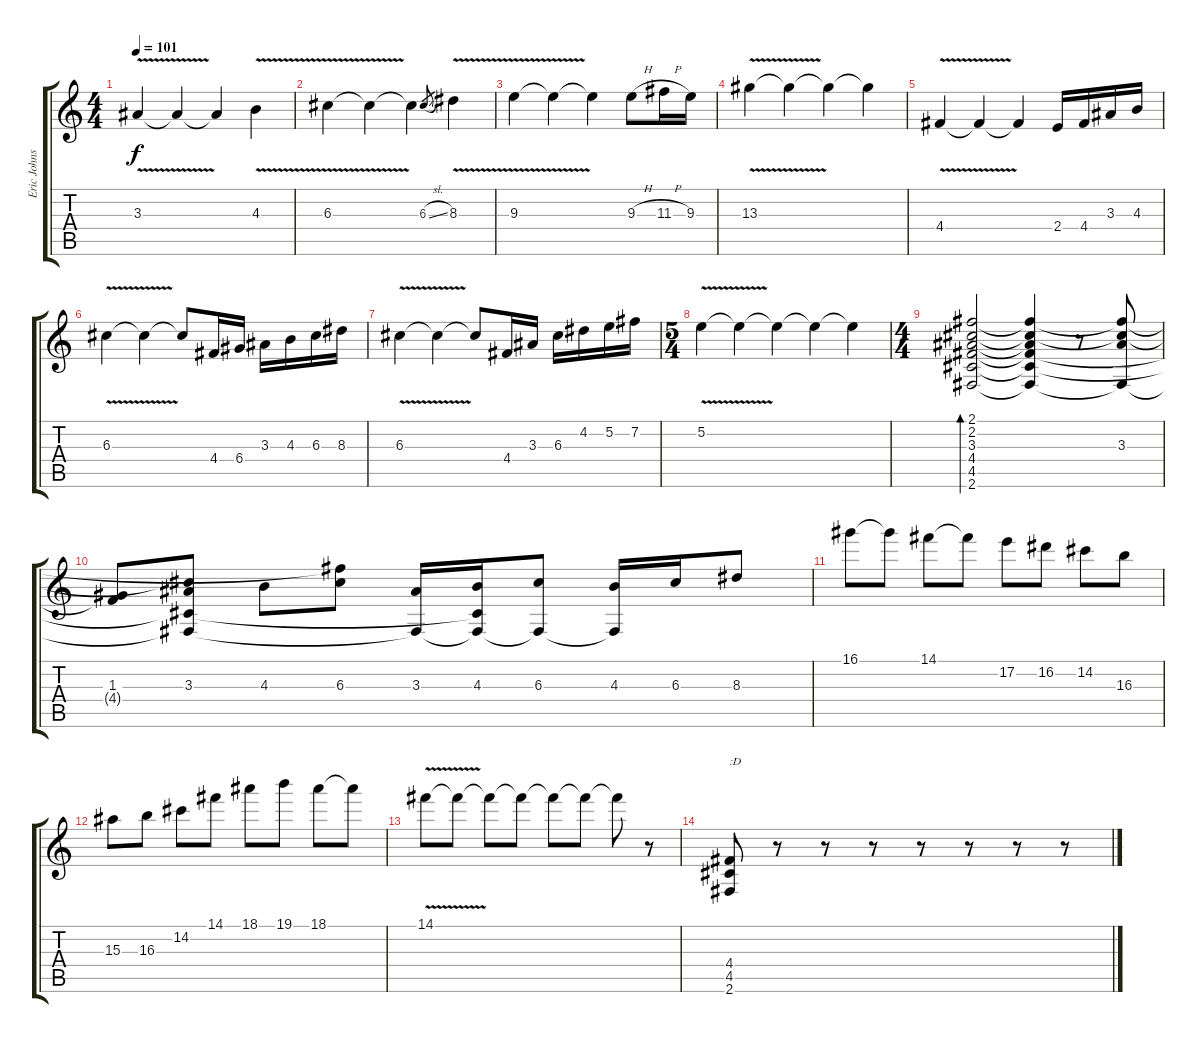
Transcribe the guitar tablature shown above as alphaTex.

\track ("Eric Johnson" "Eric Johns") {instrument overdrivenguitar}
\staff {score tabs}
\tuning (E4 B3 G3 D3 A2 E2) {hide}
\ts (4 4)
\tempo 101
\clef g2
\ks c
3.3{v}.4{dy f} 3.3{t}.4 3.3{t}.4 4.3{v}.4 |
6.3{v}.4 6.3{t}.4 6.3{t}.4 6.3{sl}.8{gr} 8.3{v}.4 |
9.3{v}.4 9.3{t}.4 9.3{t}.4 9.3{h}.8 11.3{h}.16 9.3.16 |
13.3{v}.4 13.3{t}.4 13.3{t}.4 13.3{t}.4 |
4.4{v}.4 4.4{t}.4 4.4{t}.4 2.4.16 4.4.16 3.3.16 4.3.16 |
6.3{v}.4 6.3{t}.4 6.3{t}.8 4.4.16 6.4.16 3.3.16 4.3.16 6.3.16 8.3.16 |
6.3{v}.4 6.3{t}.4 6.3{t}.8 4.4.16 3.3.16 6.3.16 4.2.16 5.2.16 7.2.16 |
\ts (5 4)
5.2{v}.4 5.2{t}.4 5.2{t}.4 5.2{t}.4 5.2{t}.4 |
\ts (4 4)
(2.1 2.2 3.3 4.4 4.5 2.6).2{bd 240} (2.1{t} 2.2{t} 3.3{t} 4.4{t} 4.5{t} 2.6{t}).4 r.8 (2.1{t} 2.2{t} 3.3 2.6{t}).8 |
(1.3 4.4{t}).8 (2.2{t} 3.3 4.5{t} 2.6{t}).8 4.3.8 (2.1{t} 6.3).8 (3.3 2.6{t}).16 (4.3 4.5{t} 2.6{t}).16 (6.3 2.6{t}).8 (4.3 2.6{t}).16 6.3.16 8.3.8 |
16.1.8 16.1{t}.8 14.1.8 14.1{t}.8 17.2.8 16.2.8 14.2.8 16.3.8 |
15.3.8 16.3.8 14.2.8 14.1.8 18.1.8 19.1.8 18.1.8 18.1{t}.8 |
14.1{v}.8 14.1{t}.8 14.1{t}.8 14.1{t}.8 14.1{t}.8 14.1{t}.8 14.1{t}.8 r.8 |
(4.4 4.5 2.6).8{txt ":D"} r.8 r.8 r.8 r.8 r.8 r.8 r.8
